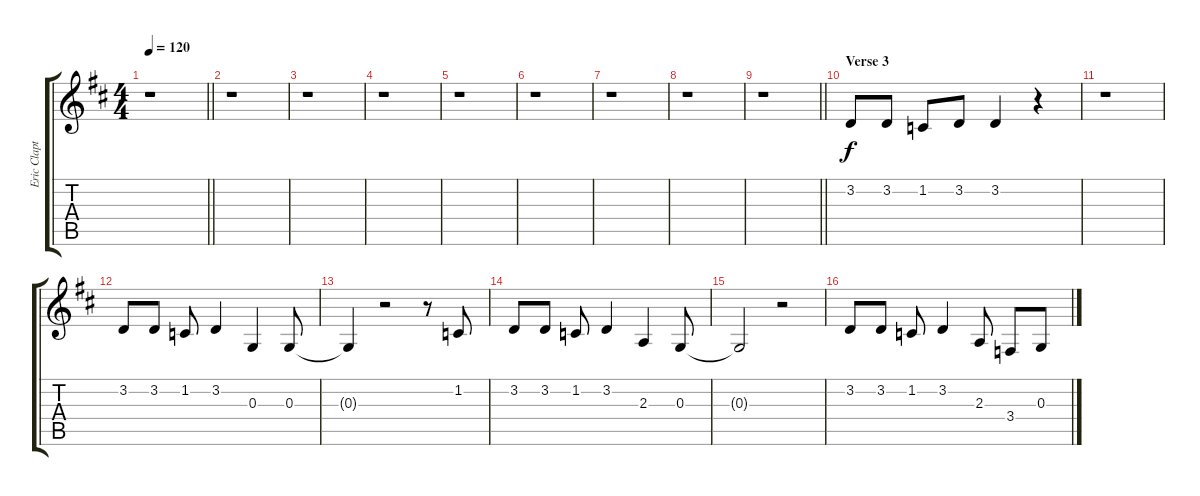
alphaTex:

\track ("Eric Clapton Voice" "Eric Clapt") {instrument harmonica}
\staff {score tabs}
\tuning (E4 B3 G3 D3 A2 E2) {hide}
\ts (4 4)
\tempo 120
\clef g2
\barLineRight lightlight
\ks d
r.1{dy f} |
r.1 |
r.1 |
r.1 |
r.1 |
r.1 |
r.1 |
r.1 |
\barLineRight lightlight
r.1 |
\section ("" "Verse 3")
3.2.8 3.2.8 1.2.8 3.2.8 3.2.4 r.4 |
r.1 |
3.2.8 3.2.8 1.2.8 3.2.4 0.3.4 0.3.8 |
0.3{t}.4 r.2 r.8 1.2.8 |
3.2.8 3.2.8 1.2.8 3.2.4 2.3.4 0.3.8 |
0.3{t}.2 r.2 |
3.2.8 3.2.8 1.2.8 3.2.4 2.3.8 3.4.8 0.3.8
